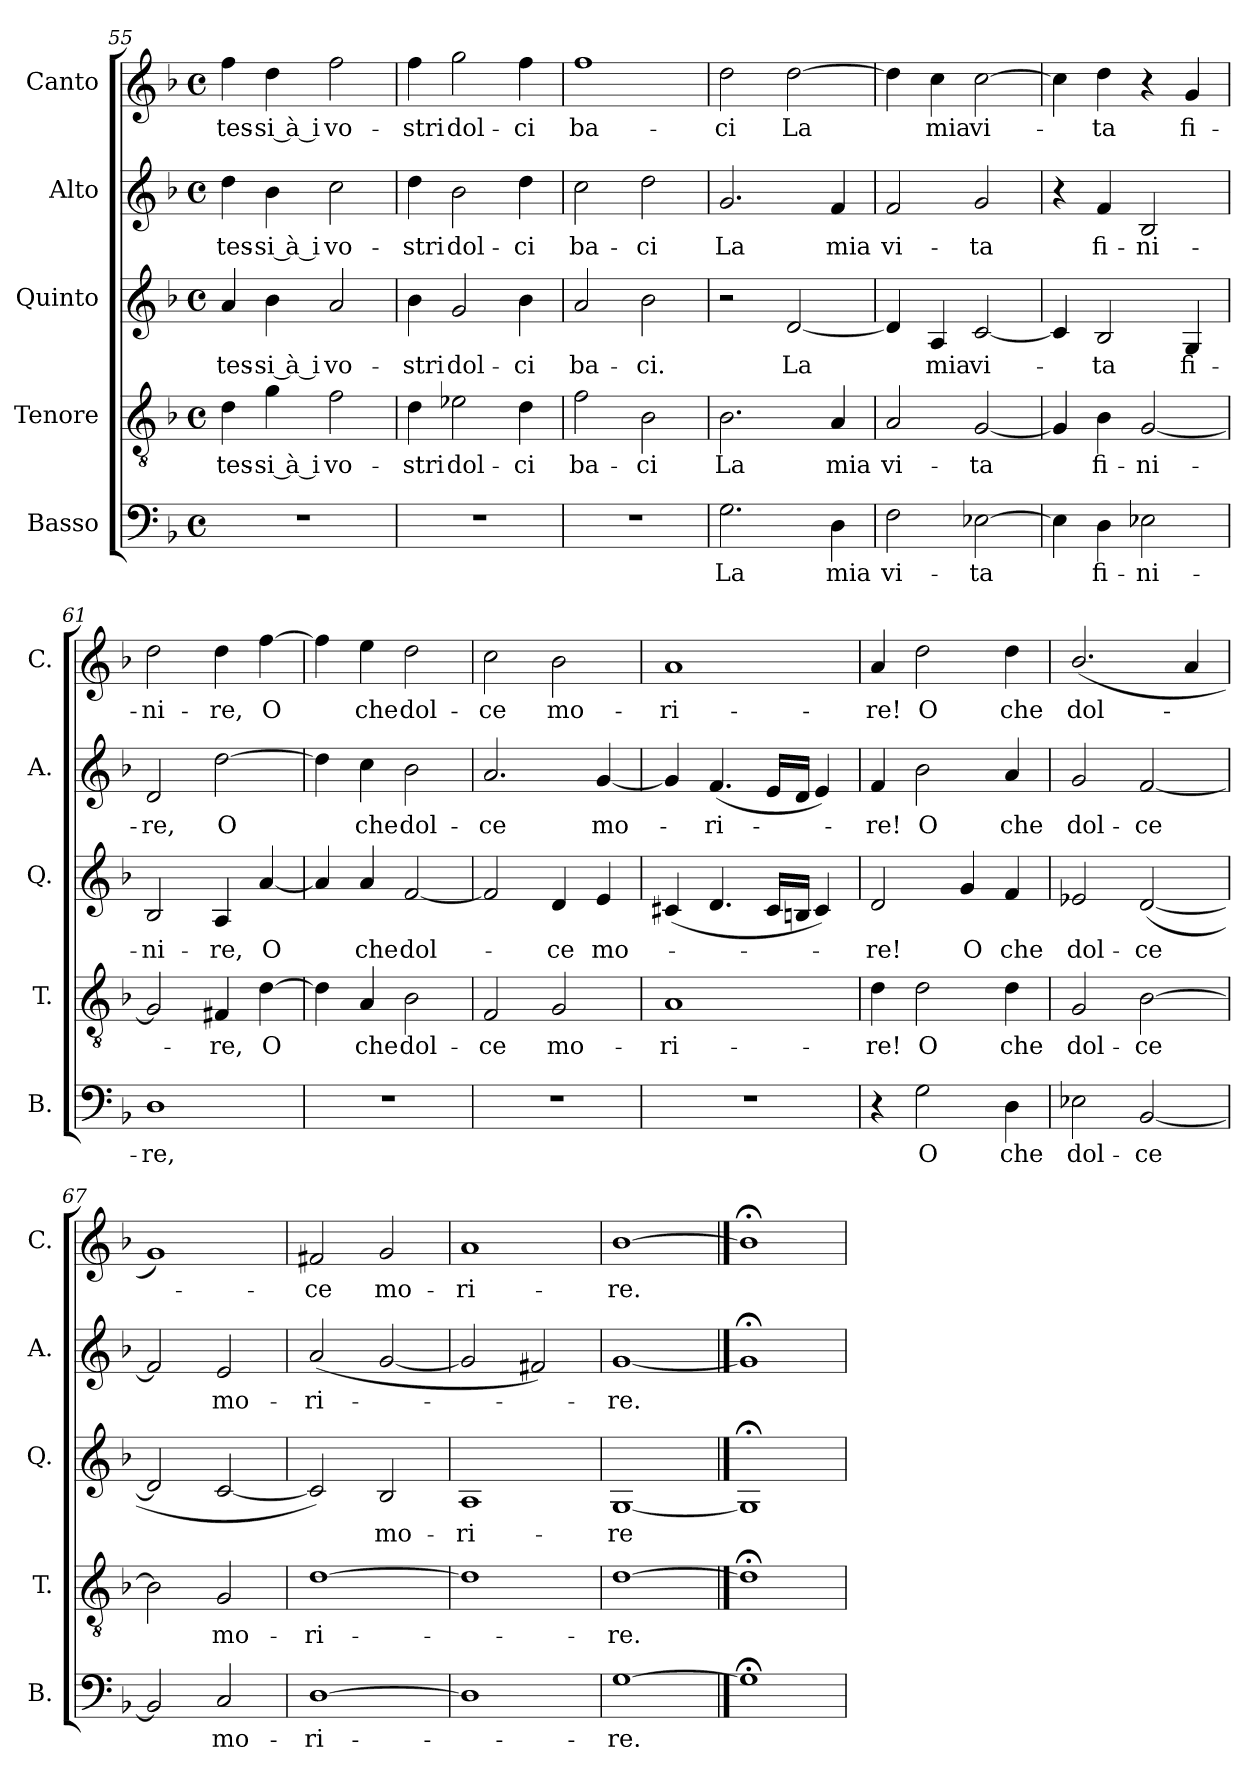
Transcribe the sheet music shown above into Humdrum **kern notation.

**kern	**text	**kern	**text	**kern	**text	**kern	**text	**kern	**text
*part5	*part5	*part4	*part4	*part3	*part3	*part2	*part2	*part1	*part1
*staff5	*staff5	*staff4	*staff4	*staff3	*staff3	*staff2	*staff2	*staff1	*staff1
*I"Basso	*	*I"Tenore	*	*I"Quinto	*	*I"Alto	*	*I"Canto	*
*I'B.	*	*I'T.	*	*I'Q.	*	*I'A.	*	*I'C.	*
*clefF4	*	*clefGv2	*	*clefG2	*	*clefG2	*	*clefG2	*
*k[b-]	*	*k[b-]	*	*k[b-]	*	*k[b-]	*	*k[b-]	*
*M4/4	*	*M4/4	*	*M4/4	*	*M4/4	*	*M4/4	*
*met(c)	*	*met(c)	*	*met(c)	*	*met(c)	*	*met(c)	*
=55	=55	=55	=55	=55	=55	=55	=55	=55	=55
!	!	!	!LO:LY:b	!	!LO:LY:b	!	!LO:LY:b	!	!LO:LY:b
1r	.	4d\	-tes-	4a/	-tes-	4dd\	-tes-	4ff\	-tes-
!	!	!	!LO:LY:b	!	!LO:LY:b	!	!LO:LY:b	!	!LO:LY:b
.	.	4g\	-si à i	4b-\	-si à i	4b-\	-si à i	4dd\	-si à i
!	!	!	!LO:LY:b	!	!LO:LY:b	!	!LO:LY:b	!	!LO:LY:b
.	.	2f\	vo-	2a/	vo-	2cc\	vo-	2ff\	vo-
=56	=56	=56	=56	=56	=56	=56	=56	=56	=56
!	!	!	!LO:LY:b	!	!LO:LY:b	!	!LO:LY:b	!	!LO:LY:b
1r	.	4d\	-stri	4b-\	-stri	4dd\	-stri	4ff\	-stri
!	!	!	!LO:LY:b	!	!LO:LY:b	!	!LO:LY:b	!	!LO:LY:b
.	.	2e-X\	dol-	2g/	dol-	2b-\	dol-	2gg\	dol-
!	!	!	!LO:LY:b	!	!LO:LY:b	!	!LO:LY:b	!	!LO:LY:b
.	.	4d\	-ci	4b-\	-ci	4dd\	-ci	4ff\	-ci
!!LO:PB:g=z
=57	=57	=57	=57	=57	=57	=57	=57	=57	=57
!	!	!	!LO:LY:b	!	!LO:LY:b	!	!LO:LY:b	!	!LO:LY:b
1r	.	2f\	ba-	2a/	ba-	2cc\	ba-	1ff	ba-
!	!	!	!LO:LY:b	!	!LO:LY:b	!	!LO:LY:b	!	!
.	.	2B-\	-ci	2b-\	-ci.	2dd\	-ci	.	.
=58	=58	=58	=58	=58	=58	=58	=58	=58	=58
!	!LO:LY:b	!	!LO:LY:b	!	!	!	!LO:LY:b	!	!LO:LY:b
2.G\	La	2.B-\	La	2r	.	2.g/	La	2dd\	-ci
!	!	!	!	!	!LO:LY:b	!	!	!	!LO:LY:b
.	.	.	.	[2d/	La	.	.	[2dd\	La
!	!LO:LY:b	!	!LO:LY:b	!	!	!	!LO:LY:b	!	!
4D\	mia	4A/	mia	.	.	4f/	mia	.	.
=59	=59	=59	=59	=59	=59	=59	=59	=59	=59
!	!LO:LY:b	!	!LO:LY:b	!	!	!	!LO:LY:b	!	!
2F\	vi-	2A/	vi-	4d/]	.	2f/	vi-	4dd\]	.
!	!	!	!	!	!LO:LY:b	!	!	!	!LO:LY:b
.	.	.	.	4A/	mia	.	.	4cc\	mia
!	!LO:LY:b	!	!LO:LY:b	!	!LO:LY:b	!	!LO:LY:b	!	!LO:LY:b
[2E-X\	-ta	[2G/	-ta	[2c/	vi-	2g/	-ta	[2cc\	vi-
=60	=60	=60	=60	=60	=60	=60	=60	=60	=60
4E-\]	.	4G/]	.	4c/]	.	4r	.	4cc\]	.
!	!LO:LY:b	!	!LO:LY:b	!	!LO:LY:b	!	!LO:LY:b	!	!LO:LY:b
4D\	fi-	4B-\	fi-	2B-/	-ta	4f/	fi-	4dd\	-ta
!	!LO:LY:b	!	!LO:LY:b	!	!	!	!LO:LY:b	!	!
2E-X\	-ni-	[2G/	-ni-	.	.	2B-/	-ni-	4r	.
!	!	!	!	!	!LO:LY:b	!	!	!	!LO:LY:b
.	.	.	.	4G/	fi-	.	.	4g/	fi-
=61	=61	=61	=61	=61	=61	=61	=61	=61	=61
!	!LO:LY:b	!	!	!	!LO:LY:b	!	!LO:LY:b	!	!LO:LY:b
1D	-re,	2G/]	.	2B-/	-ni-	2d/	-re,	2dd\	-ni-
!	!	!	!LO:LY:b	!	!LO:LY:b	!	!LO:LY:b	!	!LO:LY:b
.	.	4F#X/	-re,	4A/	-re,	[2dd\	O	4dd\	-re,
!	!	!	!LO:LY:b	!	!LO:LY:b	!	!	!	!LO:LY:b
.	.	[4d\	O	[4a/	O	.	.	[4ff\	O
=62	=62	=62	=62	=62	=62	=62	=62	=62	=62
1r	.	4d\]	.	4a/]	.	4dd\]	.	4ff\]	.
!	!	!	!LO:LY:b	!	!LO:LY:b	!	!LO:LY:b	!	!LO:LY:b
.	.	4A/	che	4a/	che	4cc\	che	4ee\	che
!	!	!	!LO:LY:b	!	!LO:LY:b	!	!LO:LY:b	!	!LO:LY:b
.	.	2B-\	dol-	[2f/	dol-	2b-\	dol-	2dd\	dol-
!!LO:LB:g=z
=63	=63	=63	=63	=63	=63	=63	=63	=63	=63
!	!	!	!LO:LY:b	!	!	!	!LO:LY:b	!	!LO:LY:b
1r	.	2F/	-ce	2f/]	.	2.a/	-ce	2cc\	-ce
!	!	!	!LO:LY:b	!	!LO:LY:b	!	!	!	!LO:LY:b
.	.	2G/	mo-	4d/	-ce	.	.	2b-\	mo-
!	!	!	!	!	!LO:LY:b	!	!LO:LY:b	!	!
.	.	.	.	4e/	mo-	[4g/	mo-	.	.
=64	=64	=64	=64	=64	=64	=64	=64	=64	=64
!	!	!	!LO:LY:b	!	!	!	!	!	!LO:LY:b
1r	.	1A	-ri-	(>4c#X/	.	4g/]	.	1a	-ri-
!	!	!	!	!	!	!	!LO:LY:b	!	!
.	.	.	.	4.d/	.	(4.f/	-ri-	.	.
.	.	.	.	16c#/LL	.	16e/LL	.	.	.
.	.	.	.	16Bn/JJ	.	16d/JJ	.	.	.
.	.	.	.	4c#/)	.	4e/)	.	.	.
=65	=65	=65	=65	=65	=65	=65	=65	=65	=65
!	!	!	!LO:LY:b	!	!LO:LY:b	!	!LO:LY:b	!	!LO:LY:b
4r	.	4d\	-re!	2d/	-re!	4f/	-re!	4a/	-re!
!	!LO:LY:b	!	!LO:LY:b	!	!	!	!LO:LY:b	!	!LO:LY:b
2G\	O	2d\	O	.	.	2b-\	O	2dd\	O
!	!	!	!	!	!LO:LY:b	!	!	!	!
.	.	.	.	4g/	O	.	.	.	.
!	!LO:LY:b	!	!LO:LY:b	!	!LO:LY:b	!	!LO:LY:b	!	!LO:LY:b
4D\	che	4d\	che	4f/	che	4a/	che	4dd\	che
=66	=66	=66	=66	=66	=66	=66	=66	=66	=66
!	!LO:LY:b	!	!LO:LY:b	!	!LO:LY:b	!	!LO:LY:b	!	!LO:LY:b
2E-X\	dol-	2G/	dol-	2e-X/	dol-	2g/	dol-	(2.b-/	dol-
!	!LO:LY:b	!	!LO:LY:b	!	!LO:LY:b	!	!LO:LY:b	!	!
[2BB-/	-ce	[2B-\	-ce	([2d/	-ce	[2f/	-ce	.	.
.	.	.	.	.	.	.	.	4a/	.
=67	=67	=67	=67	=67	=67	=67	=67	=67	=67
2BB-/]	.	2B-\]	.	2d/]	.	2f/]	.	1g)	.
!	!LO:LY:b	!	!LO:LY:b	!	!	!	!LO:LY:b	!	!
2C/	mo-	2G/	mo-	[2c/	.	2e/	mo-	.	.
=68	=68	=68	=68	=68	=68	=68	=68	=68	=68
!	!LO:LY:b	!	!LO:LY:b	!	!	!	!LO:LY:b	!	!LO:LY:b
[1D	-ri-	[1d	-ri-	2c/])	.	(2a/	-ri-	2f#X/	-ce
!	!	!	!	!	!LO:LY:b	!	!	!	!LO:LY:b
.	.	.	.	2B-/	mo-	[2g/	.	2g/	mo-
=69	=69	=69	=69	=69	=69	=69	=69	=69	=69
!	!	!	!	!	!LO:LY:b	!	!	!	!LO:LY:b
1D]	.	1d]	.	1A	-ri-	2g/]	.	1a	ri-
.	.	.	.	.	.	2f#X/)	.	.	.
=70	=70	=70	=70	=70	=70	=70	=70	=70	=70
!	!LO:LY:b	!	!LO:LY:b	!	!LO:LY:b	!	!LO:LY:b	!	!LO:LY:b
[1G	-re.	[1d	-re.	[1G	-re	[1g	-re.	[1b-	-re.
==71	==71	==71	==71	==71	==71	==71	==71	==71	==71
1G;<]	.	1d;<]	.	1G;<]	.	1g;<]	.	1b-;<]	.
=	=	=	=	=	=	=	=	=	=
*-	*-	*-	*-	*-	*-	*-	*-	*-	*-
